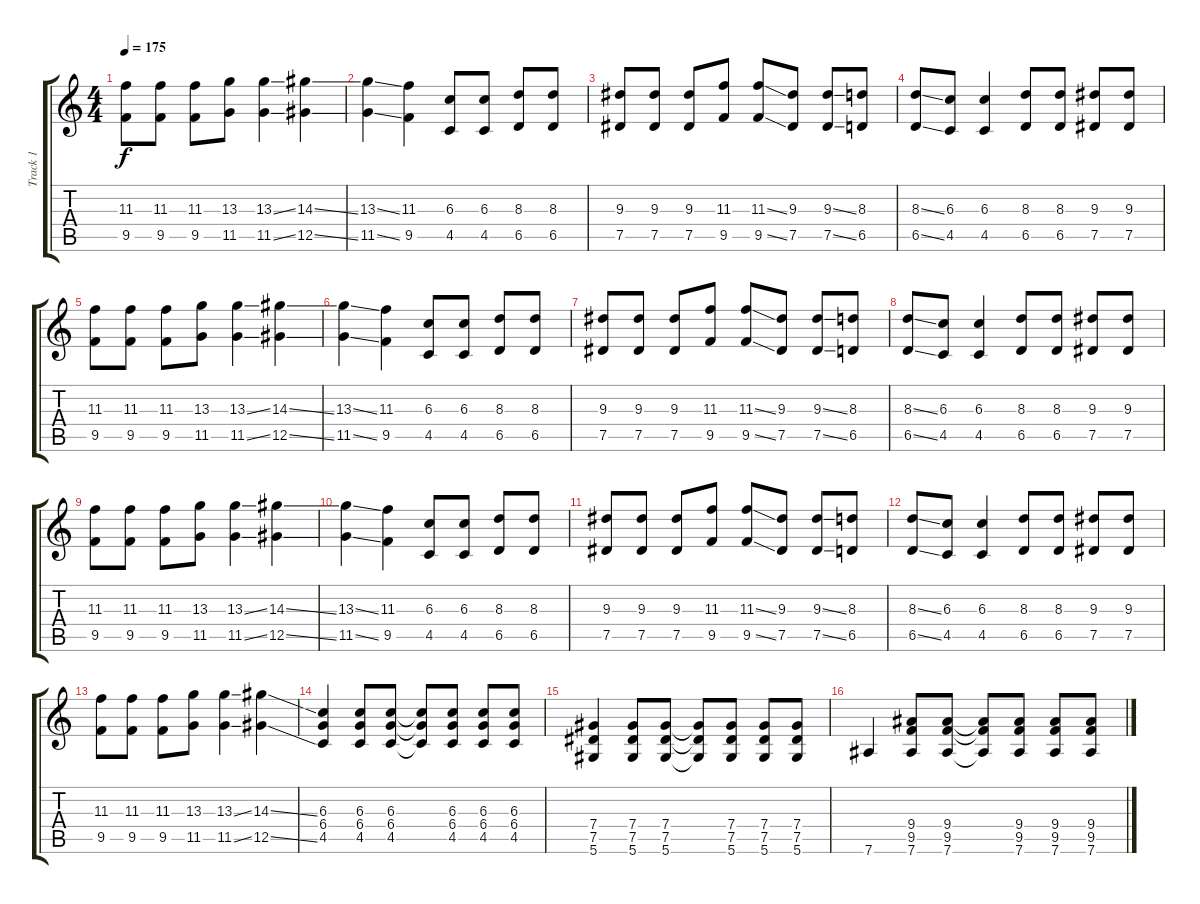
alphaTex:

\track ("Track 1" "Track 1") {instrument acousticguitarsteel}
\staff {score tabs}
\tuning (Eb4 Bb3 Gb3 Db3 Ab2 Eb2) {hide}
\ts (4 4)
\tempo 175
\clef g2
\ks c
(11.3 9.5).8{dy f} (11.3 9.5).8 (11.3 9.5).8 (13.3 11.5).8 (13.3{ss} 11.5{ss}).4 (14.3{ss} 12.5{ss}).4 |
(13.3{ss} 11.5{ss}).4 (11.3 9.5).4 (6.3 4.5).8 (6.3 4.5).8 (8.3 6.5).8 (8.3 6.5).8 |
(9.3 7.5).8 (9.3 7.5).8 (9.3 7.5).8 (11.3 9.5).8 (11.3{ss} 9.5{ss}).8 (9.3 7.5).8 (9.3{ss} 7.5{ss}).8 (8.3 6.5).8 |
(8.3{ss} 6.5{ss}).8 (6.3 4.5).8 (6.3 4.5).4 (8.3 6.5).8 (8.3 6.5).8 (9.3 7.5).8 (9.3 7.5).8 |
(11.3 9.5).8 (11.3 9.5).8 (11.3 9.5).8 (13.3 11.5).8 (13.3{ss} 11.5{ss}).4 (14.3{ss} 12.5{ss}).4 |
(13.3{ss} 11.5{ss}).4 (11.3 9.5).4 (6.3 4.5).8 (6.3 4.5).8 (8.3 6.5).8 (8.3 6.5).8 |
(9.3 7.5).8 (9.3 7.5).8 (9.3 7.5).8 (11.3 9.5).8 (11.3{ss} 9.5{ss}).8 (9.3 7.5).8 (9.3{ss} 7.5{ss}).8 (8.3 6.5).8 |
(8.3{ss} 6.5{ss}).8 (6.3 4.5).8 (6.3 4.5).4 (8.3 6.5).8 (8.3 6.5).8 (9.3 7.5).8 (9.3 7.5).8 |
(11.3 9.5).8 (11.3 9.5).8 (11.3 9.5).8 (13.3 11.5).8 (13.3{ss} 11.5{ss}).4 (14.3{ss} 12.5{ss}).4 |
(13.3{ss} 11.5{ss}).4 (11.3 9.5).4 (6.3 4.5).8 (6.3 4.5).8 (8.3 6.5).8 (8.3 6.5).8 |
(9.3 7.5).8 (9.3 7.5).8 (9.3 7.5).8 (11.3 9.5).8 (11.3{ss} 9.5{ss}).8 (9.3 7.5).8 (9.3{ss} 7.5{ss}).8 (8.3 6.5).8 |
(8.3{ss} 6.5{ss}).8 (6.3 4.5).8 (6.3 4.5).4 (8.3 6.5).8 (8.3 6.5).8 (9.3 7.5).8 (9.3 7.5).8 |
(11.3 9.5).8 (11.3 9.5).8 (11.3 9.5).8 (13.3 11.5).8 (13.3{ss} 11.5{ss}).4 (14.3{ss} 12.5{ss}).4 |
(6.3 6.4 4.5).4 (6.3 6.4 4.5).8 (6.3 6.4 4.5).8 (6.3{t} 6.4{t} 4.5{t}).8 (6.3 6.4 4.5).8 (6.3 6.4 4.5).8 (6.3 6.4 4.5).8 |
(7.4 7.5 5.6).4 (7.4 7.5 5.6).8 (7.4 7.5 5.6).8 (7.4{t} 7.5{t} 5.6{t}).8 (7.4 7.5 5.6).8 (7.4 7.5 5.6).8 (7.4 7.5 5.6).8 |
7.6.4 (9.4 9.5 7.6).8 (9.4 9.5 7.6).8 (9.4{t} 9.5{t} 7.6{t}).8 (9.4 9.5 7.6).8 (9.4 9.5 7.6).8 (9.4 9.5 7.6).8
